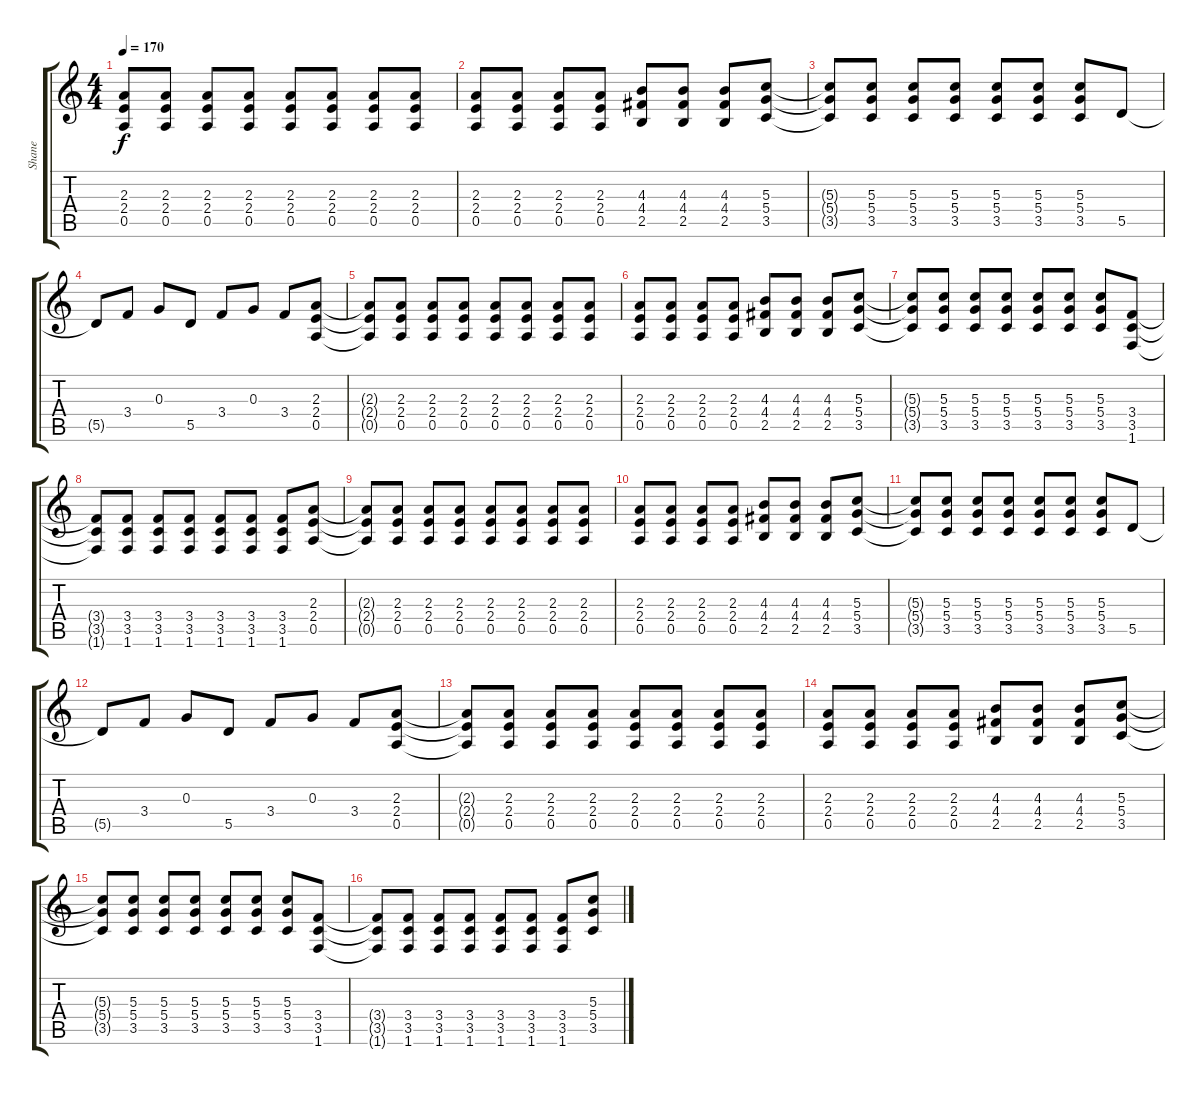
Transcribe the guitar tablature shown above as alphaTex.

\track ("Shane" "Shane") {instrument overdrivenguitar}
\staff {score tabs}
\tuning (E4 B3 G3 D3 A2 E2) {hide}
\ts (4 4)
\tempo 170
\clef g2
\ks c
(2.3{t} 2.4{t} 0.5{t}).8{dy f} (2.3 2.4 0.5).8 (2.3 2.4 0.5).8 (2.3 2.4 0.5).8 (2.3 2.4 0.5).8 (2.3 2.4 0.5).8 (2.3 2.4 0.5).8 (2.3 2.4 0.5).8 |
(2.3 2.4 0.5).8 (2.3 2.4 0.5).8 (2.3 2.4 0.5).8 (2.3 2.4 0.5).8 (4.3 4.4 2.5).8 (4.3 4.4 2.5).8 (4.3 4.4 2.5).8 (5.3 5.4 3.5).8 |
(5.3{t} 5.4{t} 3.5{t}).8 (5.3 5.4 3.5).8 (5.3 5.4 3.5).8 (5.3 5.4 3.5).8 (5.3 5.4 3.5).8 (5.3 5.4 3.5).8 (5.3 5.4 3.5).8 5.5.8 |
5.5{t}.8 3.4.8 0.3.8 5.5.8 3.4.8 0.3.8 3.4.8 (2.3 2.4 0.5).8 |
(2.3{t} 2.4{t} 0.5{t}).8 (2.3 2.4 0.5).8 (2.3 2.4 0.5).8 (2.3 2.4 0.5).8 (2.3 2.4 0.5).8 (2.3 2.4 0.5).8 (2.3 2.4 0.5).8 (2.3 2.4 0.5).8 |
(2.3 2.4 0.5).8 (2.3 2.4 0.5).8 (2.3 2.4 0.5).8 (2.3 2.4 0.5).8 (4.3 4.4 2.5).8 (4.3 4.4 2.5).8 (4.3 4.4 2.5).8 (5.3 5.4 3.5).8 |
(5.3{t} 5.4{t} 3.5{t}).8 (5.3 5.4 3.5).8 (5.3 5.4 3.5).8 (5.3 5.4 3.5).8 (5.3 5.4 3.5).8 (5.3 5.4 3.5).8 (5.3 5.4 3.5).8 (3.4 3.5 1.6).8 |
(3.4{t} 3.5{t} 1.6{t}).8 (3.4 3.5 1.6).8 (3.4 3.5 1.6).8 (3.4 3.5 1.6).8 (3.4 3.5 1.6).8 (3.4 3.5 1.6).8 (3.4 3.5 1.6).8 (2.3 2.4 0.5).8 |
(2.3{t} 2.4{t} 0.5{t}).8 (2.3 2.4 0.5).8 (2.3 2.4 0.5).8 (2.3 2.4 0.5).8 (2.3 2.4 0.5).8 (2.3 2.4 0.5).8 (2.3 2.4 0.5).8 (2.3 2.4 0.5).8 |
(2.3 2.4 0.5).8 (2.3 2.4 0.5).8 (2.3 2.4 0.5).8 (2.3 2.4 0.5).8 (4.3 4.4 2.5).8 (4.3 4.4 2.5).8 (4.3 4.4 2.5).8 (5.3 5.4 3.5).8 |
(5.3{t} 5.4{t} 3.5{t}).8 (5.3 5.4 3.5).8 (5.3 5.4 3.5).8 (5.3 5.4 3.5).8 (5.3 5.4 3.5).8 (5.3 5.4 3.5).8 (5.3 5.4 3.5).8 5.5.8 |
5.5{t}.8 3.4.8 0.3.8 5.5.8 3.4.8 0.3.8 3.4.8 (2.3 2.4 0.5).8 |
(2.3{t} 2.4{t} 0.5{t}).8 (2.3 2.4 0.5).8 (2.3 2.4 0.5).8 (2.3 2.4 0.5).8 (2.3 2.4 0.5).8 (2.3 2.4 0.5).8 (2.3 2.4 0.5).8 (2.3 2.4 0.5).8 |
(2.3 2.4 0.5).8 (2.3 2.4 0.5).8 (2.3 2.4 0.5).8 (2.3 2.4 0.5).8 (4.3 4.4 2.5).8 (4.3 4.4 2.5).8 (4.3 4.4 2.5).8 (5.3 5.4 3.5).8 |
(5.3{t} 5.4{t} 3.5{t}).8 (5.3 5.4 3.5).8 (5.3 5.4 3.5).8 (5.3 5.4 3.5).8 (5.3 5.4 3.5).8 (5.3 5.4 3.5).8 (5.3 5.4 3.5).8 (3.4 3.5 1.6).8 |
(3.4{t} 3.5{t} 1.6{t}).8 (3.4 3.5 1.6).8 (3.4 3.5 1.6).8 (3.4 3.5 1.6).8 (3.4 3.5 1.6).8 (3.4 3.5 1.6).8 (3.4 3.5 1.6).8 (5.3 5.4 3.5).8{volume 11 balance 3}
